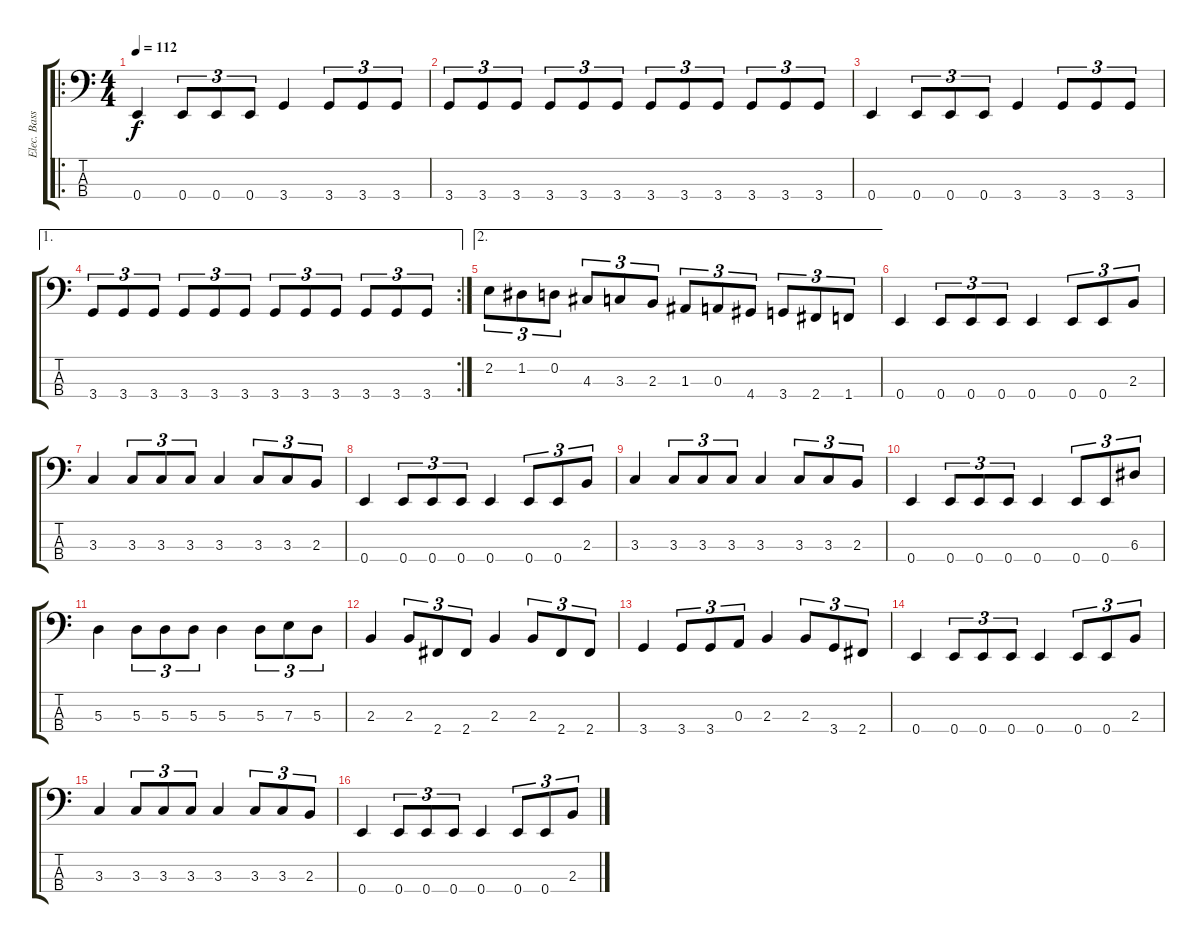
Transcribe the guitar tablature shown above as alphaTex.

\track ("Elec. Bass" "Elec. Bass") {instrument electricbasspick}
\staff {score tabs}
\tuning (G2 D2 A1 E1) {hide}
\ro
\ts (4 4)
\tempo 112
\clef f4
\ks c
0.4.4{dy f} 0.4.8{tu (3 2)} 0.4.8{tu (3 2)} 0.4.8{tu (3 2)} 3.4.4 3.4.8{tu (3 2)} 3.4.8{tu (3 2)} 3.4.8{tu (3 2)} |
3.4.8{tu (3 2)} 3.4.8{tu (3 2)} 3.4.8{tu (3 2)} 3.4.8{tu (3 2)} 3.4.8{tu (3 2)} 3.4.8{tu (3 2)} 3.4.8{tu (3 2)} 3.4.8{tu (3 2)} 3.4.8{tu (3 2)} 3.4.8{tu (3 2)} 3.4.8{tu (3 2)} 3.4.8{tu (3 2)} |
0.4.4 0.4.8{tu (3 2)} 0.4.8{tu (3 2)} 0.4.8{tu (3 2)} 3.4.4 3.4.8{tu (3 2)} 3.4.8{tu (3 2)} 3.4.8{tu (3 2)} |
\ae 1
\rc 2
3.4.8{tu (3 2)} 3.4.8{tu (3 2)} 3.4.8{tu (3 2)} 3.4.8{tu (3 2)} 3.4.8{tu (3 2)} 3.4.8{tu (3 2)} 3.4.8{tu (3 2)} 3.4.8{tu (3 2)} 3.4.8{tu (3 2)} 3.4.8{tu (3 2)} 3.4.8{tu (3 2)} 3.4.8{tu (3 2)} |
\ae 2
2.2.8{tu (3 2)} 1.2.8{tu (3 2)} 0.2.8{tu (3 2)} 4.3.8{tu (3 2)} 3.3.8{tu (3 2)} 2.3.8{tu (3 2)} 1.3.8{tu (3 2)} 0.3.8{tu (3 2)} 4.4.8{tu (3 2)} 3.4.8{tu (3 2)} 2.4.8{tu (3 2)} 1.4.8{tu (3 2)} |
0.4.4 0.4.8{tu (3 2)} 0.4.8{tu (3 2)} 0.4.8{tu (3 2)} 0.4.4 0.4.8{tu (3 2)} 0.4.8{tu (3 2)} 2.3.8{tu (3 2)} |
3.3.4 3.3.8{tu (3 2)} 3.3.8{tu (3 2)} 3.3.8{tu (3 2)} 3.3.4 3.3.8{tu (3 2)} 3.3.8{tu (3 2)} 2.3.8{tu (3 2)} |
0.4.4 0.4.8{tu (3 2)} 0.4.8{tu (3 2)} 0.4.8{tu (3 2)} 0.4.4 0.4.8{tu (3 2)} 0.4.8{tu (3 2)} 2.3.8{tu (3 2)} |
3.3.4 3.3.8{tu (3 2)} 3.3.8{tu (3 2)} 3.3.8{tu (3 2)} 3.3.4 3.3.8{tu (3 2)} 3.3.8{tu (3 2)} 2.3.8{tu (3 2)} |
0.4.4 0.4.8{tu (3 2)} 0.4.8{tu (3 2)} 0.4.8{tu (3 2)} 0.4.4 0.4.8{tu (3 2)} 0.4.8{tu (3 2)} 6.3.8{tu (3 2)} |
5.3.4 5.3.8{tu (3 2)} 5.3.8{tu (3 2)} 5.3.8{tu (3 2)} 5.3.4 5.3.8{tu (3 2)} 7.3.8{tu (3 2)} 5.3.8{tu (3 2)} |
2.3.4 2.3.8{tu (3 2)} 2.4.8{tu (3 2)} 2.4.8{tu (3 2)} 2.3.4 2.3.8{tu (3 2)} 2.4.8{tu (3 2)} 2.4.8{tu (3 2)} |
3.4.4 3.4.8{tu (3 2)} 3.4.8{tu (3 2)} 0.3.8{tu (3 2)} 2.3.4 2.3.8{tu (3 2)} 3.4.8{tu (3 2)} 2.4.8{tu (3 2)} |
0.4.4 0.4.8{tu (3 2)} 0.4.8{tu (3 2)} 0.4.8{tu (3 2)} 0.4.4 0.4.8{tu (3 2)} 0.4.8{tu (3 2)} 2.3.8{tu (3 2)} |
3.3.4 3.3.8{tu (3 2)} 3.3.8{tu (3 2)} 3.3.8{tu (3 2)} 3.3.4 3.3.8{tu (3 2)} 3.3.8{tu (3 2)} 2.3.8{tu (3 2)} |
0.4.4 0.4.8{tu (3 2)} 0.4.8{tu (3 2)} 0.4.8{tu (3 2)} 0.4.4 0.4.8{tu (3 2)} 0.4.8{tu (3 2)} 2.3.8{tu (3 2)}
